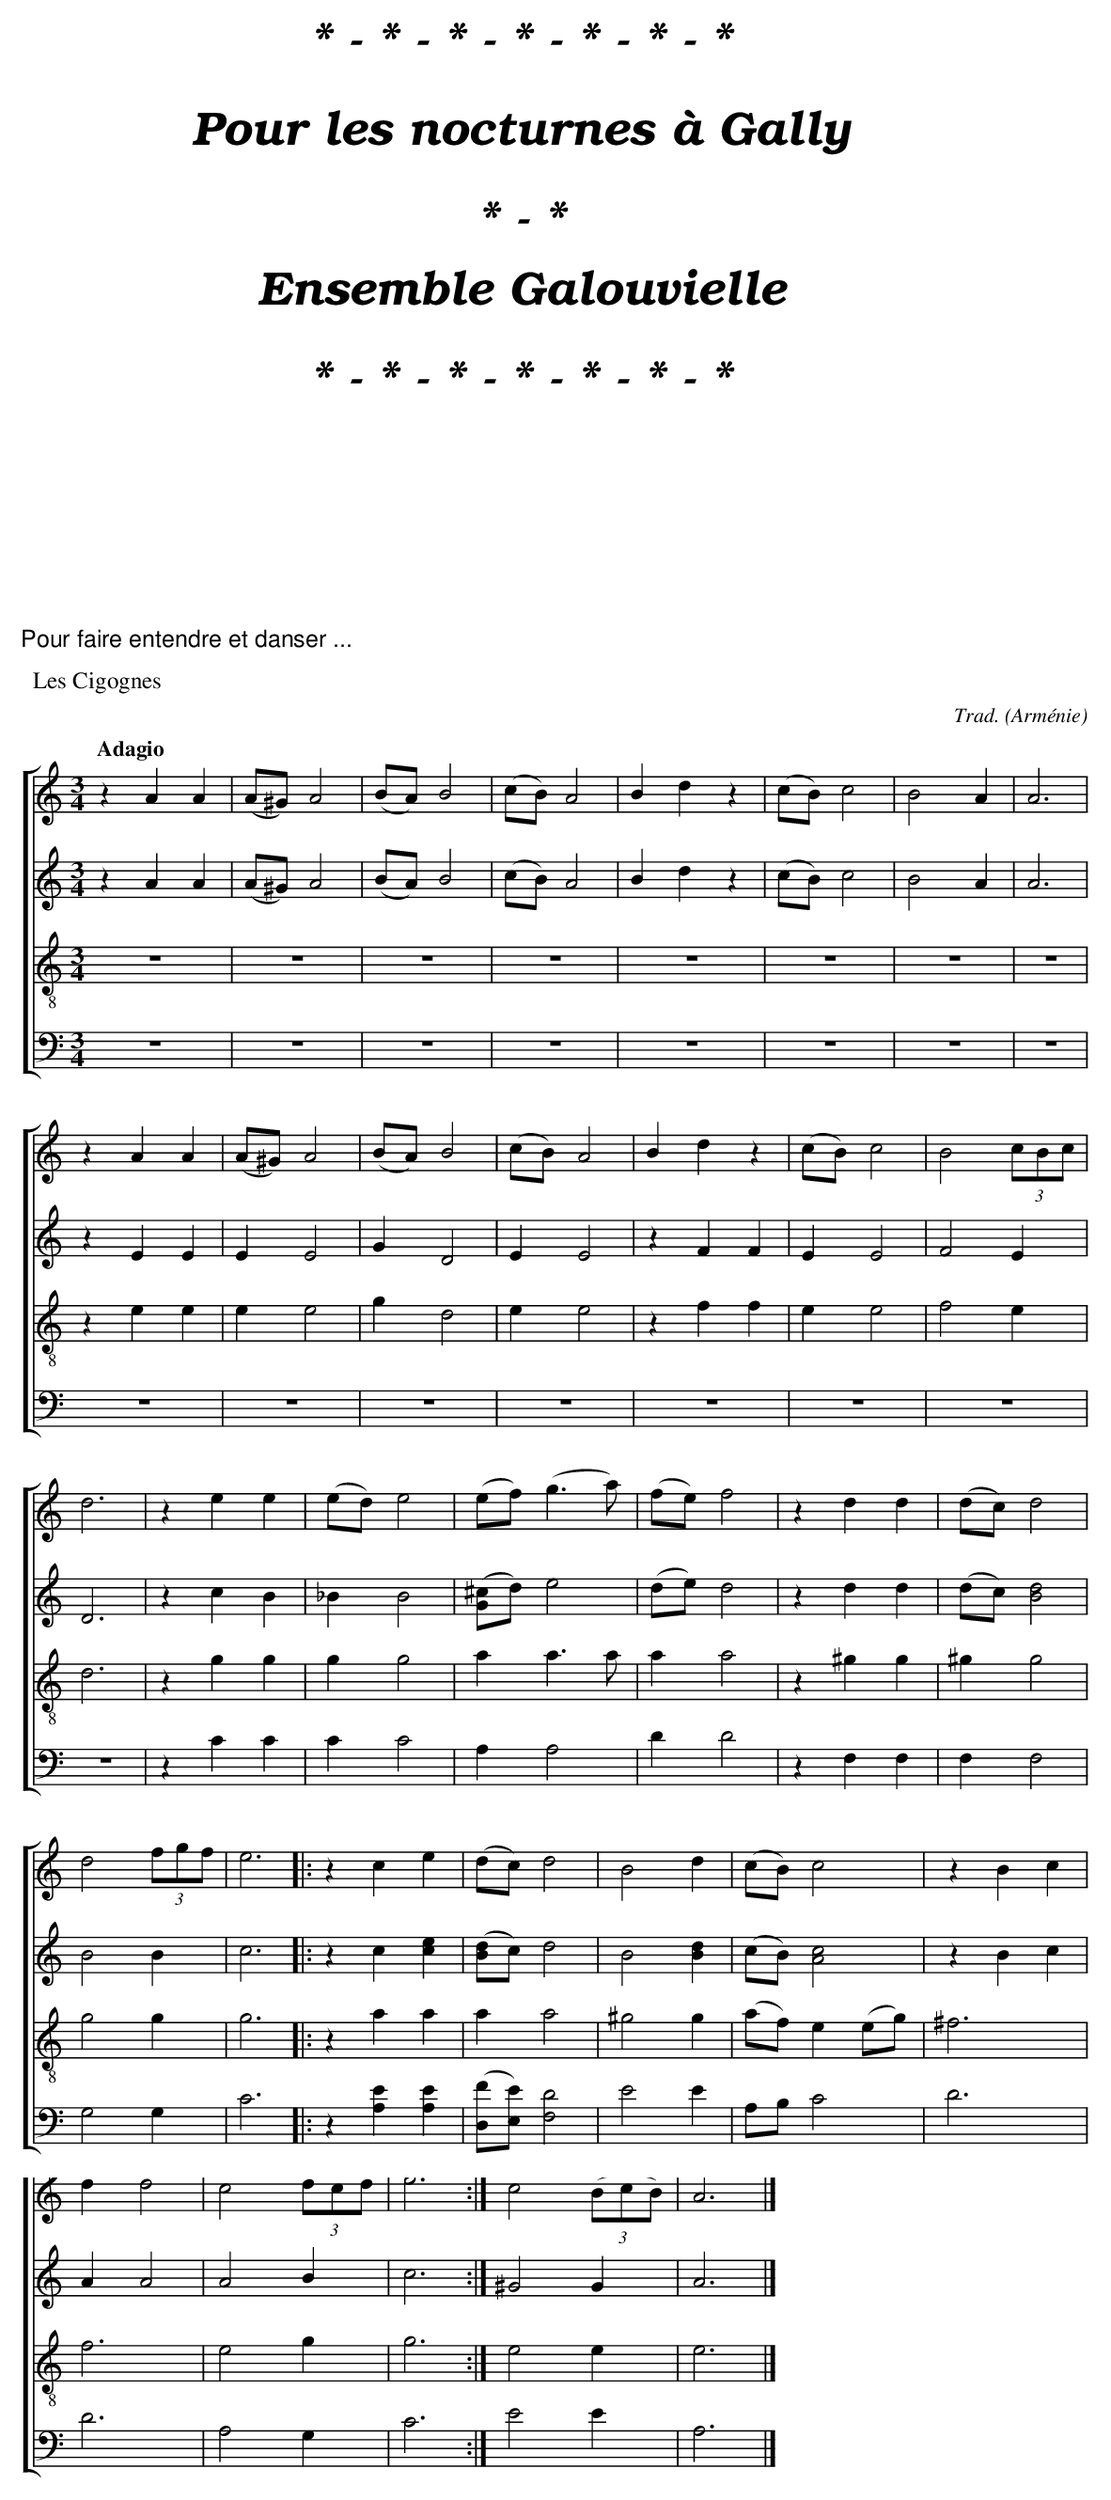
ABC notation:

X:1
T:Gueroung'ner
T:Cigognes, Les
O:Arménie
C:Trad.
M:3/4
L:1/4
Q:"Adagio"
K:AMin
%%score [S A T B]
V:S
zAA | (A/^G/)A2 | (B/A/)B2 | (c/B/)A2 | Bdz | (c/B/)c2 | B2A | A3 |
zAA | (A/^G/)A2 | (B/A/)B2 | (c/B/)A2 | Bdz | (c/B/)c2 | B2(3c/B/c/ |
d3 | zee | (e/d/)e2 | (e/f/)(g>a) | (f/e/)f2 | zdd | (d/c/)d2 |
d2(3f/g/f/ | e3 |: zce | (d/c/)d2 | B2d | (c/B/)c2 | zBc |
dd2 |1 c2((3d/c/d/) | e3 :|2 c2((3B/c/B/) | A3 |]
V:A
zAA | (A/^G/)A2 | (B/A/)B2 | (c/B/)A2 | Bdz | (c/B/)c2 | B2A | A3 |
zEE | EE2 | GD2 | EE2 | zFF | EE2 | F2E |
D3 | zcB | _BB2 | ([^cG]/d/)e2 | (d/e/)d2 | zdd | (d/c/)[Bd]2 |
B2B | c3 |: zc[ec] | ([dB]/c/)d2 | B2[dB] | (c/B/)[cA]2 | zBc |
AA2 |1 A2B | c3 :|2 ^G2G | A3 |]
V:T treble-8
Z8 | zee | ee2 | gd2 | ee2 | zff | ee2 | f2e |
d3 | zgg | gg2 | aa>a | aa2 | z^gg | ^gg2 |
g2g | g3 |: zaa | aa2 | ^g2g | (a/f/)e(e/g/) | ^f3 |
f3 |1 e2g | g3 :|2 e2e | e3 |]
V:B
Z8 |
Z8 |
zCC | CC2 | A,A,2 | DD2 | zF,F, | F,F,2 |
G,2G, | C3 |: z[EA,][EA,] | ([FD,]/[EE,]/)[DF,]2 | E2E | A,/B,/C2 | D3 |
D3 |1 A,2G, | C3 :|2 E2E | A,3 |]
